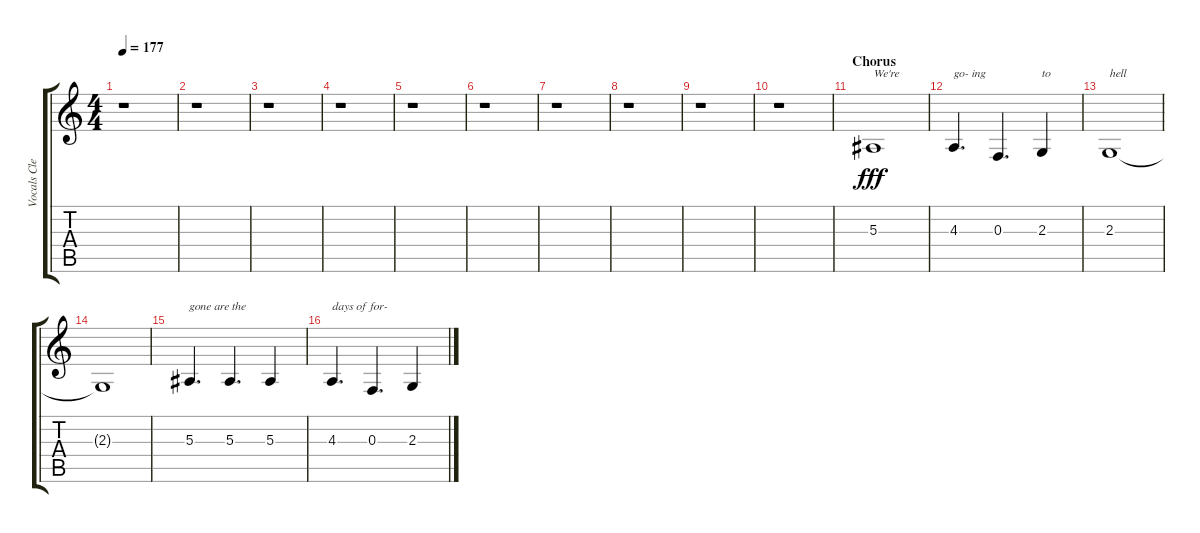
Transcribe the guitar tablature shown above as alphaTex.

\track ("Vocals Clean" "Vocals Cle") {instrument tenorsax}
\staff {score tabs}
\tuning (D4 A3 F3 C3 G2 D2) {hide}
\ts (4 4)
\tempo 177
\clef g2
\ks c
r.1{dy f} |
r.1 |
r.1 |
r.1 |
r.1 |
r.1 |
r.1 |
r.1 |
r.1 |
r.1 |
\section ("" "Chorus")
5.3.1{txt "We're" dy fff} |
4.3.4{d txt "go- ing"} 0.3.4{d} 2.3.4{txt "to"} |
2.3.1{txt "hell"} |
2.3{t}.1 |
5.3.4{d txt "gone are the"} 5.3.4{d} 5.3.4 |
4.3.4{d txt "days of for-"} 0.3.4{d} 2.3.4
